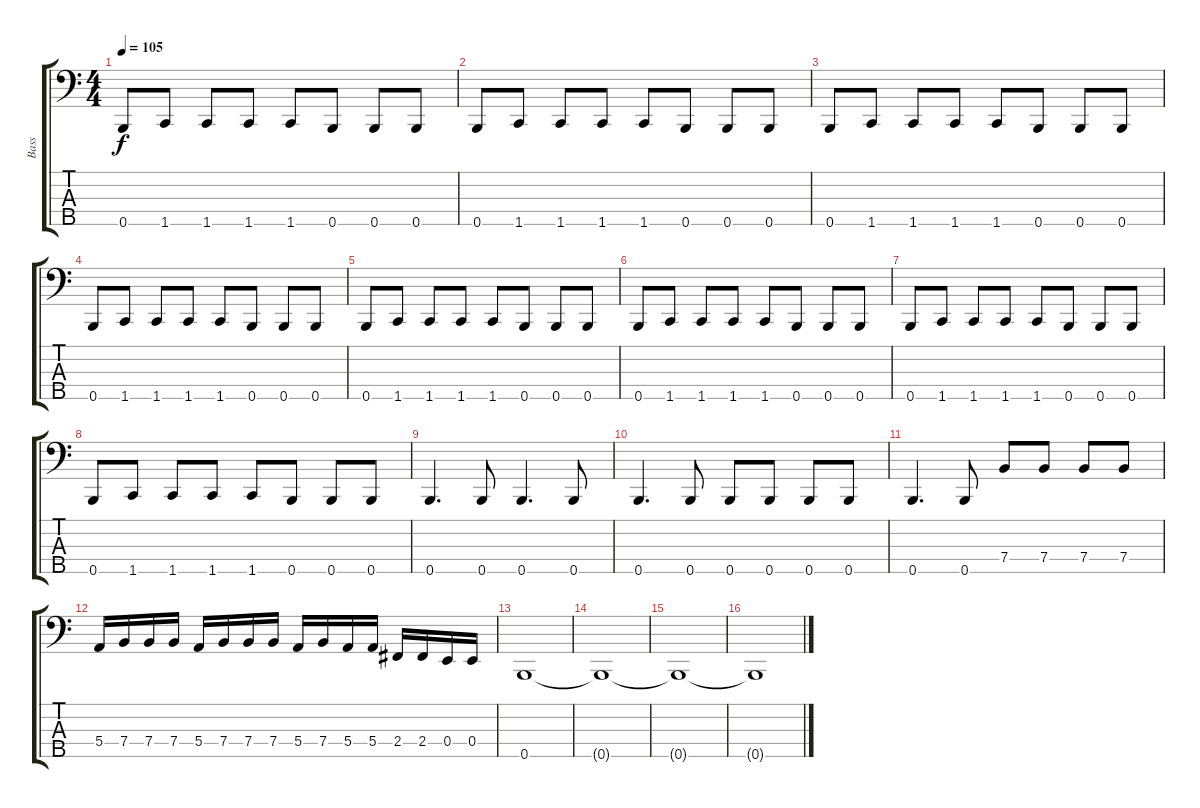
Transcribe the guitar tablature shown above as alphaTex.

\track ("Bass" "Bass") {instrument electricbassfinger}
\staff {score tabs}
\tuning (G2 D2 A1 E1 B0) {hide}
\ts (4 4)
\tempo 105
\clef f4
\ks c
0.5.8{dy f} 1.5.8 1.5.8 1.5.8 1.5.8 0.5.8 0.5.8 0.5.8 |
0.5.8 1.5.8 1.5.8 1.5.8 1.5.8 0.5.8 0.5.8 0.5.8 |
0.5.8 1.5.8 1.5.8 1.5.8 1.5.8 0.5.8 0.5.8 0.5.8 |
0.5.8 1.5.8 1.5.8 1.5.8 1.5.8 0.5.8 0.5.8 0.5.8 |
0.5.8 1.5.8 1.5.8 1.5.8 1.5.8 0.5.8 0.5.8 0.5.8 |
0.5.8 1.5.8 1.5.8 1.5.8 1.5.8 0.5.8 0.5.8 0.5.8 |
0.5.8 1.5.8 1.5.8 1.5.8 1.5.8 0.5.8 0.5.8 0.5.8 |
0.5.8 1.5.8 1.5.8 1.5.8 1.5.8 0.5.8 0.5.8 0.5.8 |
0.5.4{d} 0.5.8 0.5.4{d} 0.5.8 |
0.5.4{d} 0.5.8 0.5.8 0.5.8 0.5.8 0.5.8 |
0.5.4{d} 0.5.8 7.4.8 7.4.8 7.4.8 7.4.8 |
5.4.16 7.4.16 7.4.16 7.4.16 5.4.16 7.4.16 7.4.16 7.4.16 5.4.16 7.4.16 5.4.16 5.4.16 2.4.16 2.4.16 0.4.16 0.4.16 |
0.5.1 |
0.5{t}.1 |
0.5{t}.1 |
0.5{t}.1
